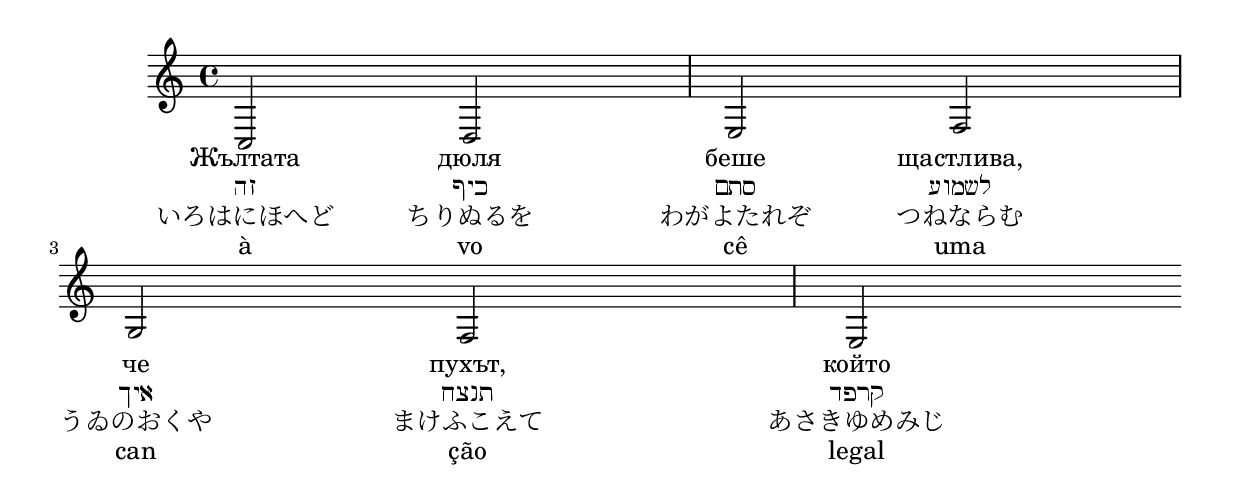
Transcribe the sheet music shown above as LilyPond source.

\version "2.7.39"

%% Edit this file using a Unicode aware editor, such as GVIM, GEDIT, Emacs

%{

You may have to install additional fonts.

Red Hat Fedora

    taipeifonts fonts-xorg-truetype ttfonts-ja fonts-arabic \
	 ttfonts-zh_CN fonts-ja fonts-hebrew 

Debian GNU/Linux

   apt-get install emacs-intl-fonts xfonts-intl-.* \
	ttf-kochi-gothic ttf-kochi-mincho \
	xfonts-bolkhov-75dpi xfonts-cronyx-100dpi xfonts-cronyx-75dpi 
%} 

\header {

  texidoc = "Various scripts may be used for texts (like titles and
lyrics) introduced by entering them in UTF-8 encoding, and using a
Pango based backend.  Depending on the fonts installed, this fragment
will render Bulgarian (Cyrillic), Hebrew, Japanese and Portuguese.

"
  
}

% Cyrillic font
bulgarian = \lyricmode {
  Жълтата дюля беше щастлива, че пухът, който цъфна, замръзна като гьон.
}

hebrew = \lyricmode { 
  זה כיף סתם לשמוע איך תנצח קרפד עץ טוב בגן.
}

japanese = \lyricmode {  
  いろはにほへど ちりぬるを
  わがよたれぞ  つねならむ
  うゐのおくや  まけふこえて
  あさきゆめみじ ゑひもせず 
}

% "a legal song to you"
portuguese = \lyricmode { 
  à vo cê uma can ção legal
}


\relative  { 
  c2 d e f g f e
}
\addlyrics { \bulgarian }
\addlyrics { \hebrew }
\addlyrics { \japanese }
\addlyrics { \portuguese }
